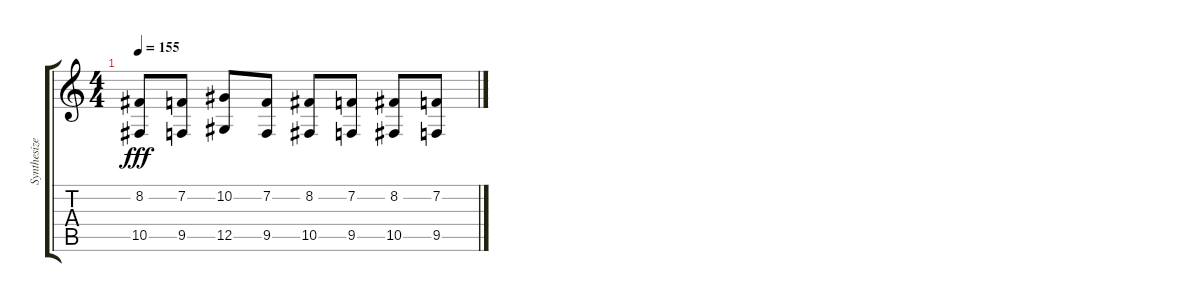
\track ("Synthesizer" "Synthesize") {instrument synthstrings1}
\staff {score tabs}
\tuning (Eb4 Bb3 Gb3 Db3 Ab2 Eb2) {hide}
\ts (4 4)
\tempo 155
\clef g2
\ks c
(8.2 10.5).8{dy fff} (7.2 9.5).8 (10.2 12.5).8 (7.2 9.5).8 (8.2 10.5).8 (7.2 9.5).8 (8.2 10.5).8 (7.2 9.5).8
